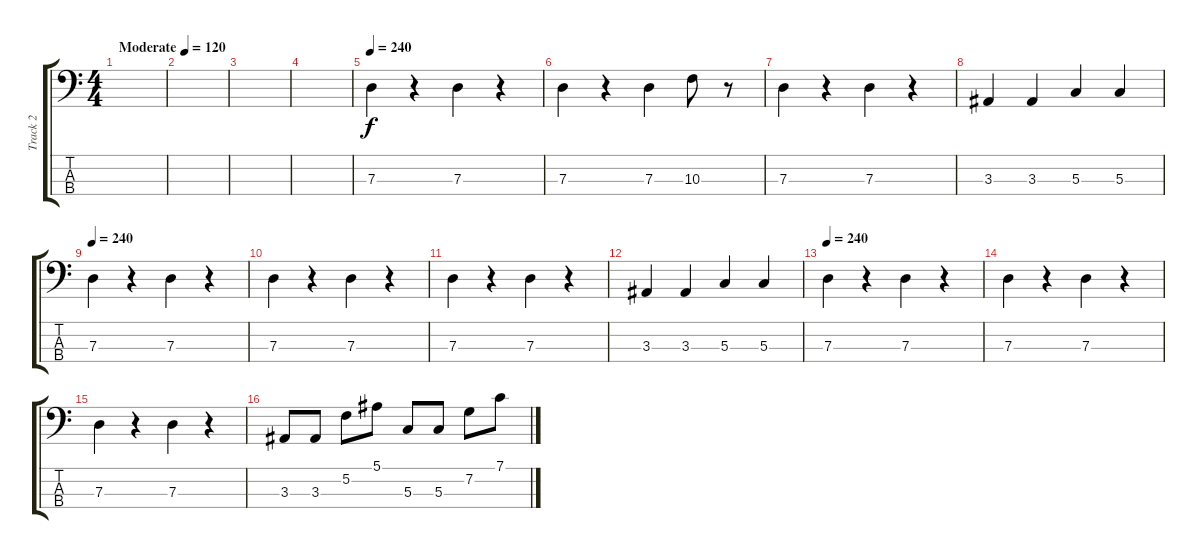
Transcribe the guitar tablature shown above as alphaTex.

\track ("Track 2" "Track 2") {instrument electricbassfinger}
\staff {score tabs}
\tuning (F2 C2 G1 D1) {hide}
\ts (4 4)
\tempo (120 "Moderate")
\tempo 240
\tempo (120 "Moderate")
\clef f4
\ks c
|
|
|
|
\tempo 240
7.3.4 r.4 7.3.4 r.4 |
7.3.4 r.4 7.3.4 10.3.8 r.8 |
7.3.4 r.4 7.3.4 r.4 |
3.3.4 3.3.4 5.3.4 5.3.4 |
\tempo 240
7.3.4 r.4 7.3.4 r.4 |
7.3.4 r.4 7.3.4 r.4 |
7.3.4 r.4 7.3.4 r.4 |
3.3.4 3.3.4 5.3.4 5.3.4 |
\tempo 240
7.3.4 r.4 7.3.4 r.4 |
7.3.4 r.4 7.3.4 r.4 |
7.3.4 r.4 7.3.4 r.4 |
3.3.8 3.3.8 5.2.8 5.1.8 5.3.8 5.3.8 7.2.8 7.1.8
